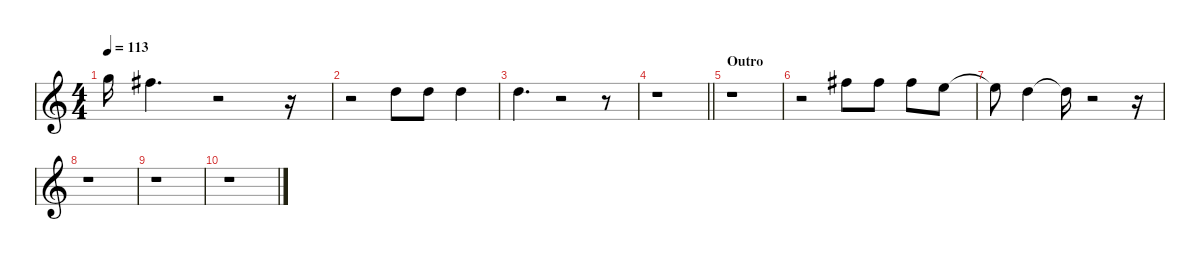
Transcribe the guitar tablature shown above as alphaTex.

\defaultSystemsLayout 4
\hideDynamics
\bracketExtendMode nobrackets
\singleTrackTrackNamePolicy hidden
\multiTrackTrackNamePolicy hidden
\firstSystemTrackNameMode fullname
\firstSystemTrackNameOrientation horizontal
\otherSystemsTrackNameOrientation horizontal
\track ("David Bowie / Vocals" "led.synth.") {instrument lead3calliope}
\staff {score}
\tuning (E4 B3 G3 D3 A2 E2)
\ts (4 4)
\tempo 113
\clef g2
\ks c
15.1{t}.16{dy f beam Down} 14.1{acc #}.4{d beam Down} r.2{beam Down} r.16{beam Down} |
r.2{beam Down} 15.2.8{beam Down} 15.2.8{beam Down} 15.2.4{beam Down} |
15.2.4{d beam Down} r.2{beam Down} r.8{beam Down} |
\barLineRight lightlight
r.1{beam Down} |
\section ("" "Outro")
r.1{beam Down} |
r.2{beam Down} 14.1{acc #}.8{beam Down} 14.1{acc #}.8{beam Down} 14.1{acc #}.8{beam Down} 12.1.8{beam Down} |
12.1{t}.8{beam Down} 10.1.4{beam Down} 10.1{t}.16{beam Down} r.2{beam Down} r.16{beam Down} |
r.1{beam Down} |
r.1{beam Down} |
r.1{beam Down}
